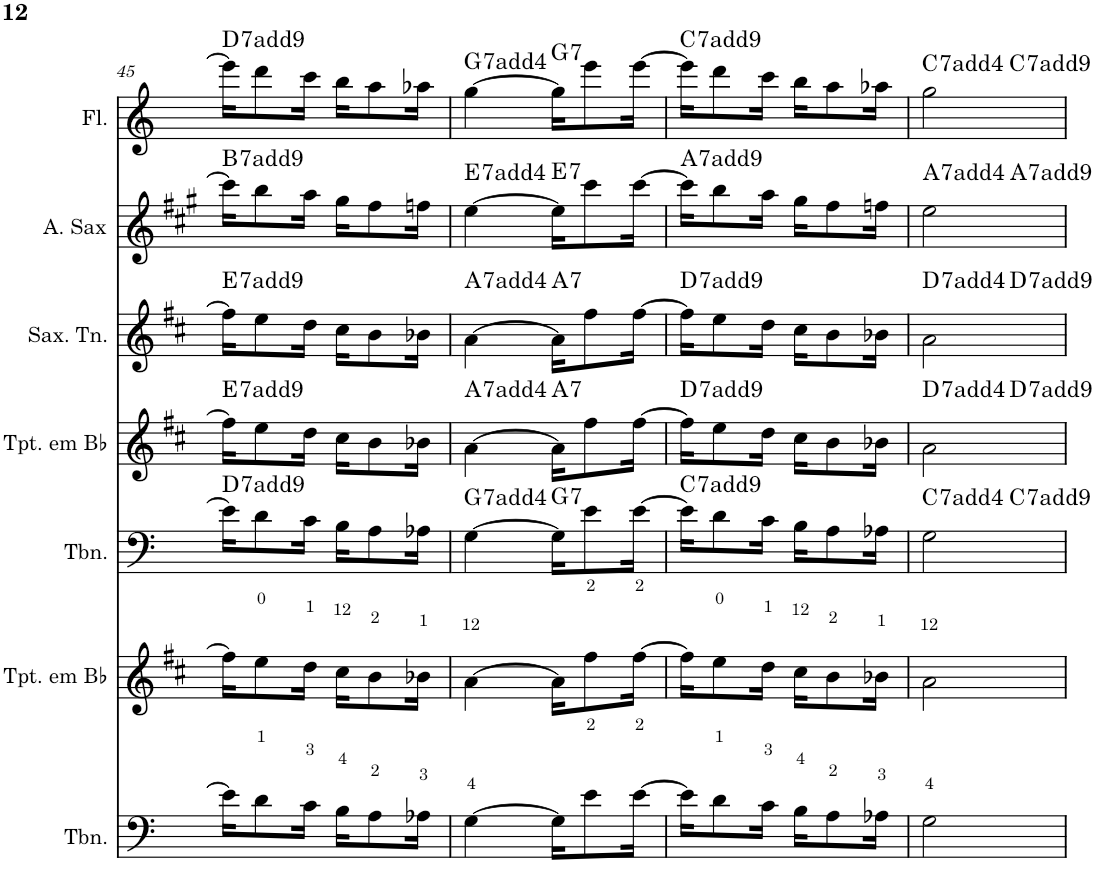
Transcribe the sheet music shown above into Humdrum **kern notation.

**kern	**kern	**kern	**harte	**kern	**harte	**kern	**harte	**kern	**harte	**kern	**harte
*part7	*part6	*part5	*part5	*part4	*part4	*part3	*part3	*part2	*part2	*part1	*part1
*staff7	*staff6	*staff5	*	*staff4	*	*staff3	*	*staff2	*	*staff1	*
*I"Trombone	*I"Trompete em Bb	*I"Trombone	*	*I"Trompete em Bb	*	*I"Saxofone Tenor	*	*I"Saxofone Alto	*	*I"Flauta Transversal	*
*I'Tbn.	*I'Tpt. em Bb	*I'Tbn.	*	*I'Tpt. em Bb	*	*I'Sax. Tn.	*	*	*	*I'Fl.	*
!!LO:PB:g=z
*clefF4	*clefG2	*clefF4	*	*clefG2	*	*clefG2	*	*clefG2	*	*clefG2	*
*	*Trd1c2	*	*	*Trd1c2	*	*Trd8c14	*	*Trd5c9	*	*	*
*k[]	*k[f#c#]	*k[]	*	*k[f#c#]	*	*k[f#c#]	*	*k[f#c#g#]	*	*k[]	*
*M2/4	*M2/4	*M2/4	*	*M2/4	*	*M2/4	*	*M2/4	*	*M2/4	*
=45	=45	=45	=45	=45	=45	=45	=45	=45	=45	=45	=45
!	!	!	!LO:H:kt=7	!	!LO:H:kt=7	!	!LO:H:kt=7	!	!LO:H:kt=7	!	!LO:H:kt=7
16e\KL]	16ff#\KL]	16e\KL]	D:7(9)	16ff#\KL]	E:7(9)	16ff#\KL]	E:7(9)	16ccc#\KL]	B:7(9)	16eee\KL]	D:7(9)
8d\	8ee\	8d\	.	8ee\	.	8ee\	.	8bb\	.	8ddd\	.
16c\Jk	16dd\Jk	16c\Jk	.	16dd\Jk	.	16dd\Jk	.	16aa\Jk	.	16ccc\Jk	.
16B\KL	16cc#\KL	16B\KL	.	16cc#\KL	.	16cc#\KL	.	16gg#\KL	.	16bb\KL	.
8A\	8b\	8A\	.	8b\	.	8b\	.	8ff#\	.	8aa\	.
16A-X\Jk	16b-X\Jk	16A-X\Jk	.	16b-X\Jk	.	16b-X\Jk	.	16ffn\Jk	.	16aa-X\Jk	.
=46	=46	=46	=46	=46	=46	=46	=46	=46	=46	=46	=46
!	!	!	!LO:H:kt=7	!	!LO:H:kt=7	!	!LO:H:kt=7	!	!LO:H:kt=7	!	!LO:H:kt=7
[4G\	[4a\	[4G\	G:7(4)	[4a\	A:7(4)	[4a\	A:7(4)	[4ee\	E:7(4)	[4gg\	G:7(4)
!	!	!	!LO:H:kt=7	!	!LO:H:kt=7	!	!LO:H:kt=7	!	!LO:H:kt=7	!	!LO:H:kt=7
16G\KL]	16a\KL]	16G\KL]	G:7	16a\KL]	A:7	16a\KL]	A:7	16ee\KL]	E:7	16gg\KL]	G:7
8e\	8ff#\	8e\	.	8ff#\	.	8ff#\	.	8ccc#\	.	8eee\	.
[16e\Jk	[16ff#\Jk	[16e\Jk	.	[16ff#\Jk	.	[16ff#\Jk	.	[16ccc#\Jk	.	[16eee\Jk	.
=47	=47	=47	=47	=47	=47	=47	=47	=47	=47	=47	=47
!	!	!	!LO:H:kt=7	!	!LO:H:kt=7	!	!LO:H:kt=7	!	!LO:H:kt=7	!	!LO:H:kt=7
16e\KL]	16ff#\KL]	16e\KL]	C:7(9)	16ff#\KL]	D:7(9)	16ff#\KL]	D:7(9)	16ccc#\KL]	A:7(9)	16eee\KL]	C:7(9)
8d\	8ee\	8d\	.	8ee\	.	8ee\	.	8bb\	.	8ddd\	.
16c\Jk	16dd\Jk	16c\Jk	.	16dd\Jk	.	16dd\Jk	.	16aa\Jk	.	16ccc\Jk	.
16B\KL	16cc#\KL	16B\KL	.	16cc#\KL	.	16cc#\KL	.	16gg#\KL	.	16bb\KL	.
8A\	8b\	8A\	.	8b\	.	8b\	.	8ff#\	.	8aa\	.
16A-X\Jk	16b-X\Jk	16A-X\Jk	.	16b-X\Jk	.	16b-X\Jk	.	16ffn\Jk	.	16aa-X\Jk	.
=48	=48	=48	=48	=48	=48	=48	=48	=48	=48	=48	=48
!	!	!	!LO:H:kt=7	!	!LO:H:kt=7	!	!LO:H:kt=7	!	!LO:H:kt=7	!	!LO:H:kt=7
*	*	*^	*	*^	*	*^	*	*^	*	*^	*
2G\	2a\	2G\	4ryy	C:7(4)	2a\	4ryy	D:7(4)	2a\	4ryy	D:7(4)	2ee\	4ryy	A:7(4)	2gg\	4ryy	C:7(4)
!	!	!	!	!LO:H:kt=7	!	!	!LO:H:kt=7	!	!	!LO:H:kt=7	!	!	!LO:H:kt=7	!	!	!LO:H:kt=7
.	.	.	4ryy	C:7(9)	.	4ryy	D:7(9)	.	4ryy	D:7(9)	.	4ryy	A:7(9)	.	4ryy	C:7(9)
*	*	*v	*v	*	*	*	*	*v	*v	*	*v	*v	*	*v	*v	*
*	*	*	*	*v	*v	*	*	*	*	*	*	*
=	=	=	=	=	=	=	=	=	=	=	=
*-	*-	*-	*-	*-	*-	*-	*-	*-	*-	*-	*-
